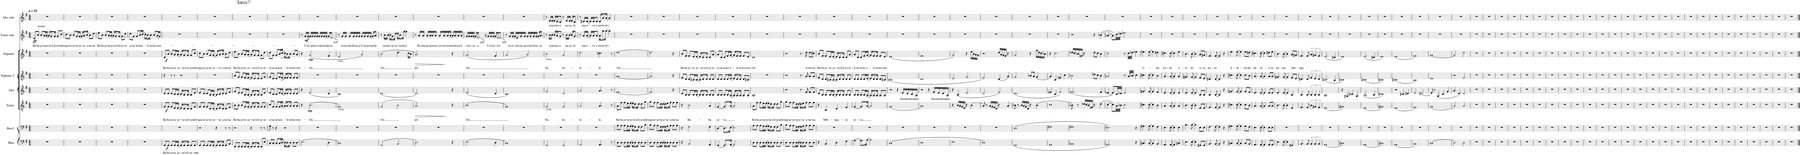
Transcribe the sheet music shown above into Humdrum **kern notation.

**kern	**text	**dynam	**kern	**kern	**text	**dynam	**kern	**text	**kern	**kern	**text	**dynam	**kern	**text	**dynam	**kern	**text
*part8	*part8	*part8	*part7	*part6	*part6	*part6	*part5	*part5	*part4	*part3	*part3	*part3	*part2	*part2	*part2	*part1	*part1
*staff8	*staff8	*staff8	*staff7	*staff6	*staff6	*staff6	*staff5	*staff5	*staff4	*staff3	*staff3	*staff3	*staff2	*staff2	*staff2	*staff1	*staff1
*I"Bass	*	*	*I"Bass1	*I"Tenor	*	*	*I"Alto	*	*I"Soprano 2	*I"Soprano	*	*	*I"Tenor solo	*	*	*I"Alto solo	*
*I'B.	*	*	*I'B1	*I'T.	*	*	*I'A.	*	*	*I'S.	*	*	*I'T.	*	*	*I'A. solo	*
*clefF4	*	*	*clefF4	*clefGv2	*	*	*clefG2	*	*clefG2	*clefG2	*	*	*clefGv2	*	*	*clefG2	*
*k[f#]	*	*	*k[f#]	*k[f#]	*	*	*k[f#]	*	*k[f#]	*k[f#]	*	*	*k[f#]	*	*	*k[f#]	*
*M4/4	*	*	*M4/4	*M4/4	*	*	*M4/4	*	*M4/4	*M4/4	*	*	*M4/4	*	*	*M4/4	*
*MM92	*	*	*MM92	*MM92	*	*	*MM92	*	*MM92	*MM92	*	*	*MM92	*	*	*MM92	*
=1	=1	=1	=1	=1	=1	=1	=1	=1	=1	=1	=1	=1	=1	=1	=1	=1	=1
!	!	!	!	!	!	!	!	!	!	!	!	!	!LO:TX:a:t=мощно	!	!	!	!
!	!	!	!	!	!	!	!	!	!	!	!	!	!	!LO:LY:b	!LO:DY:b	!	!
1r	.	.	1r	1r	.	.	1r	.	1r	1r	.	.	8D/L	Ba-	ff	1r	.
!	!	!	!	!	!	!	!	!	!	!	!	!	!	!LO:LY:b	!	!	!
.	.	.	.	.	.	.	.	.	.	.	.	.	8B/J	-ba	.	.	.
!	!	!	!	!	!	!	!	!	!	!	!	!	!	!LO:LY:b	!	!	!
.	.	.	.	.	.	.	.	.	.	.	.	.	8B/L	ye-	.	.	.
!	!	!	!	!	!	!	!	!	!	!	!	!	!	!LO:LY:b	!	!	!
.	.	.	.	.	.	.	.	.	.	.	.	.	16A/L	-tu	.	.	.
!	!	!	!	!	!	!	!	!	!	!	!	!	!	!LO:LY:b	!	!	!
.	.	.	.	.	.	.	.	.	.	.	.	.	[16A/JJ	ye-	.	.	.
.	.	.	.	.	.	.	.	.	.	.	.	.	16A/KL]	.	.	.	.
!	!	!	!	!	!	!	!	!	!	!	!	!	!	!LO:LY:b	!	!	!
.	.	.	.	.	.	.	.	.	.	.	.	.	8G/	-tu'u-	.	.	.
!	!	!	!	!	!	!	!	!	!	!	!	!	!	!LO:LY:b	!	!	!
.	.	.	.	.	.	.	.	.	.	.	.	.	16G/Jk	-li-	.	.	.
!	!	!	!	!	!	!	!	!	!	!	!	!	!	!LO:LY:b	!	!	!
.	.	.	.	.	.	.	.	.	.	.	.	.	8G/L	-ye	.	.	.
!	!	!	!	!	!	!	!	!	!	!	!	!	!	!LO:LY:b	!	!	!
.	.	.	.	.	.	.	.	.	.	.	.	.	8c/J	mbi-	.	.	.
=2	=2	=2	=2	=2	=2	=2	=2	=2	=2	=2	=2	=2	=2	=2	=2	=2	=2
!	!	!	!	!	!	!	!	!	!	!	!	!	!	!LO:LY:b	!	!	!
1r	.	.	1r	1r	.	.	1r	.	1r	1r	.	.	8c\L	-ngu-	.	1r	.
!	!	!	!	!	!	!	!	!	!	!	!	!	!	!LO:LY:b	!	!	!
.	.	.	.	.	.	.	.	.	.	.	.	.	8B\J	-ni	.	.	.
!	!	!	!	!	!	!	!	!	!	!	!	!	!	!LO:LY:b	!	!	!
.	.	.	.	.	.	.	.	.	.	.	.	.	8B/L	ye-	.	.	.
!	!	!	!	!	!	!	!	!	!	!	!	!	!	!LO:LY:b	!	!	!
.	.	.	.	.	.	.	.	.	.	.	.	.	16G/L	-tu-	.	.	.
!	!	!	!	!	!	!	!	!	!	!	!	!	!	!LO:LY:b	!	!	!
.	.	.	.	.	.	.	.	.	.	.	.	.	[16G/JJ	-ye-	.	.	.
.	.	.	.	.	.	.	.	.	.	.	.	.	16G/KL]	.	.	.	.
!	!	!	!	!	!	!	!	!	!	!	!	!	!	!LO:LY:b	!	!	!
.	.	.	.	.	.	.	.	.	.	.	.	.	8A/	-tu	.	.	.
!	!	!	!	!	!	!	!	!	!	!	!	!	!	!LO:LY:b	!	!	!
.	.	.	.	.	.	.	.	.	.	.	.	.	16B/Jk	a-	.	.	.
!	!	!	!	!	!	!	!	!	!	!	!	!	!	!LO:LY:b	!	!	!
.	.	.	.	.	.	.	.	.	.	.	.	.	8B\L	-mi-	.	.	.
!	!	!	!	!	!	!	!	!	!	!	!	!	!	!LO:LY:b	!	!	!
.	.	.	.	.	.	.	.	.	.	.	.	.	8d\J	-na	.	.	.
=3	=3	=3	=3	=3	=3	=3	=3	=3	=3	=3	=3	=3	=3	=3	=3	=3	=3
!	!	!	!	!	!	!	!	!	!	!	!	!	!	!LO:LY:b	!	!	!
1r	.	.	1r	1r	.	.	1r	.	1r	1r	.	.	8e\L	Ba-	.	1r	.
!	!	!	!	!	!	!	!	!	!	!	!	!	!	!LO:LY:b	!	!	!
.	.	.	.	.	.	.	.	.	.	.	.	.	8B\J	-ba	.	.	.
!	!	!	!	!	!	!	!	!	!	!	!	!	!	!LO:LY:b	!	!	!
.	.	.	.	.	.	.	.	.	.	.	.	.	8B/L	ye-	.	.	.
!	!	!	!	!	!	!	!	!	!	!	!	!	!	!LO:LY:b	!	!	!
.	.	.	.	.	.	.	.	.	.	.	.	.	16A/L	-tu	.	.	.
!	!	!	!	!	!	!	!	!	!	!	!	!	!	!LO:LY:b	!	!	!
.	.	.	.	.	.	.	.	.	.	.	.	.	[16A/JJ	ye-	.	.	.
.	.	.	.	.	.	.	.	.	.	.	.	.	16A/KL]	.	.	.	.
!	!	!	!	!	!	!	!	!	!	!	!	!	!	!LO:LY:b	!	!	!
.	.	.	.	.	.	.	.	.	.	.	.	.	8G/	-tu'u-	.	.	.
!	!	!	!	!	!	!	!	!	!	!	!	!	!	!LO:LY:b	!	!	!
.	.	.	.	.	.	.	.	.	.	.	.	.	16G/Jk	-li-	.	.	.
!	!	!	!	!	!	!	!	!	!	!	!	!	!	!LO:LY:b	!	!	!
.	.	.	.	.	.	.	.	.	.	.	.	.	8G\L	-ye	.	.	.
!	!	!	!	!	!	!	!	!	!	!	!	!	!	!LO:LY:b	!	!	!
.	.	.	.	.	.	.	.	.	.	.	.	.	8d\J	m-	.	.	.
=4	=4	=4	=4	=4	=4	=4	=4	=4	=4	=4	=4	=4	=4	=4	=4	=4	=4
!	!	!	!	!	!	!	!	!	!	!	!	!	!	!LO:LY:b	!	!	!
1r	.	.	1r	1r	.	.	1r	.	1r	1r	.	.	8d\L	-ji-	.	1r	.
!	!	!	!	!	!	!	!	!	!	!	!	!	!	!LO:LY:b	!	!	!
.	.	.	.	.	.	.	.	.	.	.	.	.	8G\J	-na	.	.	.
!	!	!	!	!	!	!	!	!	!	!	!	!	!	!LO:LY:b	!	!	!
.	.	.	.	.	.	.	.	.	.	.	.	.	8G/L	la-	.	.	.
!	!	!	!	!	!	!	!	!	!	!	!	!	!	!LO:LY:b	!	!	!
.	.	.	.	.	.	.	.	.	.	.	.	.	16B/L	-ko	.	.	.
!	!	!	!	!	!	!	!	!	!	!	!	!	!	!LO:LY:b	!	!	!
.	.	.	.	.	.	.	.	.	.	.	.	.	[16c/JJ	e-	.	.	.
.	.	.	.	.	.	.	.	.	.	.	.	.	16c\KL]	.	.	.	.
!	!	!	!	!	!	!	!	!	!	!	!	!	!	!LO:LY:b	!	!	!
.	.	.	.	.	.	.	.	.	.	.	.	.	8B\	-li-	.	.	.
!	!	!	!	!	!	!	!	!	!	!	!	!	!	!LO:LY:b	!	!	!
.	.	.	.	.	.	.	.	.	.	.	.	.	16B\Jk	-tu-	.	.	.
!	!	!	!	!	!	!	!	!	!	!	!	!	!	!LO:LY:b	!	!	!
.	.	.	.	.	.	.	.	.	.	.	.	.	8B/L	-ku-	.	.	.
!	!	!	!	!	!	!	!	!	!	!	!	!	!	!LO:LY:b	!	!	!
.	.	.	.	.	.	.	.	.	.	.	.	.	(16A/L	-zwe.-	.	.	.
.	.	.	.	.	.	.	.	.	.	.	.	.	16G/JJ)	.	.	.	.
=5	=5	=5	=5	=5	=5	=5	=5	=5	=5	=5	=5	=5	=5	=5	=5	=5	=5
!	!LO:LY:b	!LO:DY:b	!	!	!LO:LY:b	!LO:DY:b	!	!	!	!	!LO:LY:b	!LO:DY:b	!	!	!	!	!
8GG/L	Ba-	f	1r	8G/L	Ba-	f	8d/L	.	4r	8d/L	Ba-	f	1r	.	.	1r	.
!	!LO:LY:b	!	!	!	!LO:LY:b	!	!	!	!	!	!LO:LY:b	!	!	!	!	!	!
8GG/J	-ba	.	.	8G/J	-ba	.	8d/J	.	.	8b/J	-ba	.	.	.	.	.	.
!	!LO:LY:b	!	!	!	!LO:LY:b	!	!	!	!	!	!LO:LY:b	!	!	!	!	!	!
8GG/L	ye-	.	.	8G/L	ye-	.	8d/L	.	8r	8b/L	ye-	.	.	.	.	.	.
!	!LO:LY:b	!	!	!	!LO:LY:b	!	!	!	!	!	!LO:LY:b	!	!	!	!	!	!
16GG/L	-tu	.	.	16E/L	-tu	.	16c/L	.	8r	16a/L	-tu	.	.	.	.	.	.
!	!LO:LY:b	!	!	!	!LO:LY:b	!	!	!	!	!	!LO:LY:b	!	!	!	!	!	!
[16GG/JJ	ye-	.	.	[16E/JJ	ye-	.	[16c/JJ	.	.	[16a/JJ	ye-	.	.	.	.	.	.
16GG/KL]	.	.	.	16E/KL]	.	.	16c/KL]	.	2r	16a/KL]	.	.	.	.	.	.	.
!	!LO:LY:b	!	!	!	!LO:LY:b	!	!	!	!	!	!LO:LY:b	!	!	!	!	!	!
8GG/	-tu'u-	.	.	8D/	-tu'u-	.	8B/	.	.	8g/	-tu'u-	.	.	.	.	.	.
!	!LO:LY:b	!	!	!	!LO:LY:b	!	!	!	!	!	!LO:LY:b	!	!	!	!	!	!
16GG/Jk	-li-	.	.	16D/Jk	-li-	.	16B/Jk	.	.	16g/Jk	-li-	.	.	.	.	.	.
!	!LO:LY:b	!	!	!	!LO:LY:b	!	!	!	!	!	!LO:LY:b	!	!	!	!	!	!
8GG/L	-ye	.	.	8D/L	-ye	.	8B/L	.	.	8g/L	-ye	.	.	.	.	.	.
!	!LO:LY:b	!	!	!	!LO:LY:b	!	!	!	!	!	!LO:LY:b	!	!	!	!	!	!
8GG/J	mbi-	.	.	8G/J	mbi-	.	8e/J	.	.	8cc/J	mbi-	.	.	.	.	.	.
=6	=6	=6	=6	=6	=6	=6	=6	=6	=6	=6	=6	=6	=6	=6	=6	=6	=6
!	!	!	!	!	!LO:LY:b	!	!	!	!	!	!LO:LY:b	!	!	!	!	!	!
8GG/L	.	.	2r	8G/L	-ngu-	.	8e/L	.	1r	8cc\L	-ngu-	.	1r	.	.	1r	.
!	!	!	!	!	!LO:LY:b	!	!	!	!	!	!LO:LY:b	!	!	!	!	!	!
8GG/J	.	.	.	8G/J	-ni	.	8d/J	.	.	8b\J	-ni	.	.	.	.	.	.
!	!	!	!	!	!LO:LY:b	!	!	!	!	!	!LO:LY:b	!	!	!	!	!	!
8GG/L	.	.	.	8G/L	ye-	.	8d/L	.	.	8b/L	ye-	.	.	.	.	.	.
!	!	!	!	!	!LO:LY:b	!	!	!	!	!	!LO:LY:b	!	!	!	!	!	!
16GG/L	.	.	.	16D/L	-tu-	.	16B/L	.	.	16g/L	-tu-	.	.	.	.	.	.
!	!	!	!	!	!LO:LY:b	!	!	!	!	!	!LO:LY:b	!	!	!	!	!	!
[16GG/JJ	.	.	.	[16D/JJ	-ye-	.	[16B/JJ	.	.	[16g/JJ	-ye-	.	.	.	.	.	.
16GG/KL]	.	.	4r	16D/KL]	.	.	16B/KL]	.	.	16g/KL]	.	.	.	.	.	.	.
!	!	!	!	!	!LO:LY:b	!	!	!	!	!	!LO:LY:b	!	!	!	!	!	!
8GG/	.	.	.	8E/	-tu	.	8c/	.	.	8a/	-tu	.	.	.	.	.	.
!	!	!	!	!	!LO:LY:b	!	!	!	!	!	!LO:LY:b	!	!	!	!	!	!
16GG/Jk	.	.	.	16D/Jk	a-	.	16d/Jk	.	.	16b/Jk	a-	.	.	.	.	.	.
!	!	!	!	!	!LO:LY:b	!	!	!	!	!	!LO:LY:b	!	!	!	!	!	!
8GG/L	.	.	8r	8D/L	-mi-	.	8d/L	.	.	8b\L	-mi-	.	.	.	.	.	.
!	!	!	!	!	!LO:LY:b	!	!	!	!	!	!LO:LY:b	!	!	!	!	!	!
8BB/J	.	.	8r	8F#/J	-na	.	8f#/J	.	.	8dd\J	-na	.	.	.	.	.	.
=7	=7	=7	=7	=7	=7	=7	=7	=7	=7	=7	=7	=7	=7	=7	=7	=7	=7
!	!	!	!	!	!	!	!	!	!	!	!	!	!	!	!	!LO:TX:a:t=Здесь!!	!
!	!	!	!	!	!LO:LY:b	!	!	!	!	!	!LO:LY:b	!	!	!	!	!	!
8EE/L	.	.	2r	8B\L	Ba-	.	8g/L	.	8b/L	8ee\L	Ba-	.	1r	.	.	1r	.
!	!	!	!	!	!LO:LY:b	!	!	!	!	!	!LO:LY:b	!	!	!	!	!	!
8EE/J	.	.	.	8B\J	-ba	.	8e/J	.	8g/J	8b\J	-ba	.	.	.	.	.	.
!	!	!	!	!	!LO:LY:b	!	!	!	!	!	!LO:LY:b	!	!	!	!	!	!
8EE/L	.	.	.	8B/L	ye-	.	8e/L	.	8g/L	8b/L	ye-	.	.	.	.	.	.
!	!	!	!	!	!LO:LY:b	!	!	!	!	!	!LO:LY:b	!	!	!	!	!	!
16EE/L	.	.	.	16G/L	-tu	.	16B/L	.	16f#/L	16a/L	-tu	.	.	.	.	.	.
!	!	!	!	!	!LO:LY:b	!	!	!	!	!	!LO:LY:b	!	!	!	!	!	!
[16EE/JJ	.	.	.	[16G/JJ	ye-	.	[16B/JJ	.	[16f#/JJ	[16a/JJ	ye-	.	.	.	.	.	.
16EE/KL]	.	.	4r	16G/KL]	.	.	16B/KL]	.	16f#/KL]	16a/KL]	.	.	.	.	.	.	.
!	!	!	!	!	!LO:LY:b	!	!	!	!	!	!LO:LY:b	!	!	!	!	!	!
8EE/	.	.	.	8G/	-tu'u-	.	8B/	.	8e/	8g/	-tu'u-	.	.	.	.	.	.
!	!	!	!	!	!LO:LY:b	!	!	!	!	!	!LO:LY:b	!	!	!	!	!	!
16EE/Jk	.	.	.	16G/Jk	-li-	.	16B/Jk	.	16e/Jk	16g/Jk	-li-	.	.	.	.	.	.
!	!	!	!	!	!LO:LY:b	!	!	!	!	!	!LO:LY:b	!	!	!	!	!	!
8EE/L	.	.	8r	8G/L	-ye	.	8B/L	.	8e/L	8g\L	-ye	.	.	.	.	.	.
!	!	!	!	!	!LO:LY:b	!	!	!	!	!	!LO:LY:b	!	!	!	!	!	!
8E/J	.	.	8r	8G/J	m-	.	8e/J	.	8g/J	8dd\J	m-	.	.	.	.	.	.
=8	=8	=8	=8	=8	=8	=8	=8	=8	=8	=8	=8	=8	=8	=8	=8	=8	=8
!	!	!	!	!	!LO:LY:b	!	!	!	!	!	!LO:LY:b	!	!	!	!	!	!
8C/L	.	.	8G\	8c/L	-ji-	.	8e/L	.	8g/L	8dd\L	-ji-	.	1r	.	.	1r	.
!	!	!	!	!	!LO:LY:b	!	!	!	!	!	!LO:LY:b	!	!	!	!	!	!
8C/J	.	.	8r	8G/J	-na	.	8c/J	.	8e/J	8g\J	-na	.	.	.	.	.	.
!	!	!	!	!	!LO:LY:b	!	!	!	!	!	!LO:LY:b	!	!	!	!	!	!
8C/L	.	.	4r	8G/L	la-	.	8c/L	.	8e/L	8g/L	la-	.	.	.	.	.	.
!	!	!	!	!	!LO:LY:b	!	!	!	!	!	!LO:LY:b	!	!	!	!	!	!
16C/L	.	.	.	16G/L	-ko	.	16e/L	.	16g/L	16b/L	-ko	.	.	.	.	.	.
!	!	!	!	!	!LO:LY:b	!	!	!	!	!	!LO:LY:b	!	!	!	!	!	!
[16D/JJ	.	.	.	[16A/JJ	e-	.	[16d/JJ	.	[16f#^/JJ	[16cc^/JJ	e-	.	.	.	.	.	.
16D\KL]	.	.	2r	16A/KL]	.	.	16d/KL]	.	16f#/KL]	16cc\KL]	.	.	.	.	.	.	.
!	!	!	!	!	!LO:LY:b	!	!	!	!	!	!LO:LY:b	!	!	!	!	!	!
8D\	.	.	.	8A/	-li-	.	8d/	.	8f#/	8b\	-li-	.	.	.	.	.	.
!	!	!	!	!	!LO:LY:b	!	!	!	!	!	!LO:LY:b	!	!	!	!	!	!
16D\Jk	.	.	.	16A/Jk	-tu-	.	16d/Jk	.	16f#/Jk	16b\Jk	-tu-	.	.	.	.	.	.
!	!	!	!	!	!LO:LY:b	!	!	!	!	!	!LO:LY:b	!	!	!	!	!	!
8D\L	.	.	.	8A/L	-ku-	.	8d/L	.	8f#/L	8b/L	-ku-	.	.	.	.	.	.
!	!	!	!	!	!LO:LY:b	!	!	!	!	!	!LO:LY:b	!	!	!	!	!	!
8D\J	.	.	.	8A/J	-zwe-	.	8d/J	.	8f#/J	8a/J	-zwe-	.	.	.	.	.	.
=9	=9	=9	=9	=9	=9	=9	=9	=9	=9	=9	=9	=9	=9	=9	=9	=9	=9
(2.E\	.	.	1r	4r	.	.	4r	.	1r	4r	.	.	8r	.	.	1r	.
!	!	!	!	!	!	!	!	!	!	!	!	!	!	!LO:LY:b	!LO:DY:b	!	!
.	.	.	.	.	.	.	.	.	.	.	.	.	16G/LL	U-	mf	.	.
!	!	!	!	!	!	!	!	!	!	!	!	!	!	!LO:LY:b	!	!	!
.	.	.	.	.	.	.	.	.	.	.	.	.	[16G/JJ	-tu-	.	.	.
!	!	!	!	!	!LO:LY:b	!LO:DY:b	!	!	!	!	!LO:LY:b	!LO:DY:b	!	!	!	!	!
.	.	.	.	(2.B\	Oo	mp	(2e/	.	.	(2g/	-Oo	mp	16G/LL]	.	.	.	.
!	!	!	!	!	!	!	!	!	!	!	!	!	!	!LO:LY:b	!	!	!
.	.	.	.	.	.	.	.	.	.	.	.	.	16G/	-pe	.	.	.
!	!	!	!	!	!	!	!	!	!	!	!	!	!	!LO:LY:b	!	!	!
.	.	.	.	.	.	.	.	.	.	.	.	.	16G/	le-	.	.	.
!	!	!	!	!	!	!	!	!	!	!	!	!	!	!LO:LY:b	!	!	!
.	.	.	.	.	.	.	.	.	.	.	.	.	16G/JJ	-o	.	.	.
!	!	!	!	!	!	!	!	!	!	!	!	!	!	!LO:LY:b	!	!	!
.	.	.	.	.	.	.	.	.	.	.	.	.	16G/LL	cha-	.	.	.
.	.	.	.	.	.	.	.	.	.	.	.	.	16G/	.	.	.	.
!	!	!	!	!	!	!	!	!	!	!	!	!	!	!LO:LY:b	!	!	!
.	.	.	.	.	.	.	.	.	.	.	.	.	16G/	-la	.	.	.
!	!	!	!	!	!	!	!	!	!	!	!	!	!	!LO:LY:b	!	!	!
.	.	.	.	.	.	.	.	.	.	.	.	.	[16G/JJ	che-	.	.	.
4D\	.	.	.	.	.	.	4d/	.	.	4f#/	.	.	16G/KL]	.	.	.	.
!	!	!	!	!	!	!	!	!	!	!	!	!	!LO:TX:b:i:t=fall	!	!	!	!
!	!	!	!	!	!	!	!	!	!	!	!	!	!	!LO:LY:b	!	!	!
.	.	.	.	.	.	.	.	.	.	.	.	.	8.E/J	-tu	.	.	.
=10	=10	=10	=10	=10	=10	=10	=10	=10	=10	=10	=10	=10	=10	=10	=10	=10	=10
!	!	!	!	!	!	!	!	!	!	!LO:TX:b:i:t=cresc.	!	!	!	!	!	!	!
!	!	!	!	!LO:TX:b:i:t=cresc.	!	!	!	!	!	!	!	!	!	!	!	!	!
1C)	.	.	1r	1G)	.	.	1c)	.	1r	2e/	.	.	8r	.	.	1r	.
!	!	!	!	!	!	!	!	!	!	!	!	!	!	!LO:LY:b	!	!	!
.	.	.	.	.	.	.	.	.	.	.	.	.	16G/LL	tu-	.	.	.
!	!	!	!	!	!	!	!	!	!	!	!	!	!	!LO:LY:b	!	!	!
.	.	.	.	.	.	.	.	.	.	.	.	.	16G/JJ	-na-	.	.	.
!	!	!	!	!	!	!	!	!	!	!	!	!	!	!LO:LY:b	!	!	!
.	.	.	.	.	.	.	.	.	.	.	.	.	16G/LL	-cho-	.	.	.
!	!	!	!	!	!	!	!	!	!	!	!	!	!	!LO:LY:b	!	!	!
.	.	.	.	.	.	.	.	.	.	.	.	.	16G/	-hi-	.	.	.
!	!	!	!	!	!	!	!	!	!	!	!	!	!	!LO:LY:b	!	!	!
.	.	.	.	.	.	.	.	.	.	.	.	.	16G/	-ta-	.	.	.
!	!	!	!	!	!	!	!	!	!	!	!	!	!	!LO:LY:b	!	!	!
.	.	.	.	.	.	.	.	.	.	.	.	.	16G/JJ	-ji.	.	.	.
!	!	!	!	!	!	!	!	!	!	!	!	!	!	!LO:LY:b	!	!	!
.	.	.	.	.	.	.	.	.	.	2a/)	.	.	16G/LL	U-	.	.	.
!	!	!	!	!	!	!	!	!	!	!	!	!	!	!LO:LY:b	!	!	!
.	.	.	.	.	.	.	.	.	.	.	.	.	16G/	-tu-	.	.	.
!	!	!	!	!	!	!	!	!	!	!	!	!	!	!LO:LY:b	!	!	!
.	.	.	.	.	.	.	.	.	.	.	.	.	16G/	-sa-	.	.	.
!	!	!	!	!	!	!	!	!	!	!	!	!	!	!LO:LY:b	!	!	!
.	.	.	.	.	.	.	.	.	.	.	.	.	[16G/JJ	-me-	.	.	.
.	.	.	.	.	.	.	.	.	.	.	.	.	16G/KL]	.	.	.	.
!	!	!	!	!	!	!	!	!	!	!	!	!	!	!LO:LY:b	!	!	!
.	.	.	.	.	.	.	.	.	.	.	.	.	8.A/J	-he	.	.	.
=11	=11	=11	=11	=11	=11	=11	=11	=11	=11	=11	=11	=11	=11	=11	=11	=11	=11
!	!	!	!	!	!LO:LY:b	!	!	!	!	!	!LO:LY:b	!	!	!	!	!	!
(2GG/	.	.	1r	(2G/	Oo	.	(1d	.	1r	(2b\	Oo	.	8r	.	.	1r	.
!	!	!	!	!	!	!	!	!	!	!	!	!	!	!LO:LY:b	!	!	!
.	.	.	.	.	.	.	.	.	.	.	.	.	16B\LL	ma-	.	.	.
!	!	!	!	!	!	!	!	!	!	!	!	!	!	!LO:LY:b	!	!	!
.	.	.	.	.	.	.	.	.	.	.	.	.	[16B\JJ	-ko-	.	.	.
.	.	.	.	.	.	.	.	.	.	.	.	.	16B\KL]	.	.	.	.
!	!	!	!	!	!	!	!	!	!	!	!	!	!	!LO:LY:b	!	!	!
.	.	.	.	.	.	.	.	.	.	.	.	.	8G\	-sa-	.	.	.
!	!	!	!	!	!	!	!	!	!	!	!	!	!	!LO:LY:b	!	!	!
.	.	.	.	.	.	.	.	.	.	.	.	.	[16d\Jk	-ye-	.	.	.
2BB/	.	.	.	2B\	.	.	.	.	.	4.dd\	.	.	16d\KL]	.	.	.	.
!	!	!	!	!	!	!	!	!	!	!	!	!	!	!LO:LY:b	!	!	!
.	.	.	.	.	.	.	.	.	.	.	.	.	8B\	-tu,	.	.	.
!	!	!	!	!	!	!	!	!	!	!	!	!	!	!LO:LY:b	!	!	!
.	.	.	.	.	.	.	.	.	.	.	.	.	[16g\Jk	hey!	.	.	.
.	.	.	.	.	.	.	.	.	.	.	.	.	4g\]	.	.	.	.
.	.	.	.	.	.	.	.	.	.	16cc\LL	.	.	.	.	.	.	.
.	.	.	.	.	.	.	.	.	.	16b\JJ	.	.	.	.	.	.	.
=12	=12	=12	=12	=12	=12	=12	=12	=12	=12	=12	=12	=12	=12	=12	=12	=12	=12
!	!	!	!	!	!LO:LY:b	!LO:HP:b	!	!	!	!	!LO:LY:b	!LO:HP:b	!	!	!	!	!
2.D\)	.	.	1r	2.A/)	ah!	>	2.d/)	.	1r	2.a/)	ah!	>	8r	.	.	1r	.
!	!	!	!	!	!	!	!	!	!	!	!	!	!	!LO:LY:b	!	!	!
.	.	.	.	.	.	.	.	.	.	.	.	.	16A/LL	Ka-	.	.	.
!	!	!	!	!	!	!	!	!	!	!	!	!	!	!LO:LY:b	!	!	!
.	.	.	.	.	.	.	.	.	.	.	.	.	16A/JJ	-ma-	.	.	.
!	!	!	!	!	!	!	!	!	!	!	!	!	!	!LO:LY:b	!	!	!
.	.	.	.	.	.	.	.	.	.	.	.	.	16A/LL	-na-	.	.	.
!	!	!	!	!	!	!	!	!	!	!	!	!	!	!LO:LY:b	!	!	!
.	.	.	.	.	.	.	.	.	.	.	.	.	16A/	-si	.	.	.
!	!	!	!	!	!	!	!	!	!	!	!	!	!	!LO:LY:b	!	!	!
.	.	.	.	.	.	.	.	.	.	.	.	.	16A/	tu-	.	.	.
!	!	!	!	!	!	!	!	!	!	!	!	!	!	!LO:LY:b	!	!	!
.	.	.	.	.	.	.	.	.	.	.	.	.	16A/JJ	-na-	.	.	.
!	!	!	!	!	!	!	!	!	!	!	!	!	!	!LO:LY:b	!	!	!
.	.	.	.	.	.	.	.	.	.	.	.	.	16A/LL	-vyo-	.	.	.
!	!	!	!	!	!	!	!	!	!	!	!	!	!	!LO:LY:b	!	!	!
.	.	.	.	.	.	.	.	.	.	.	.	.	16A/	-wa-	.	.	.
!	!	!	!	!	!	!	!	!	!	!	!	!	!	!LO:LY:b	!	!	!
.	.	.	.	.	.	.	.	.	.	.	.	.	16A/	-sa-	.	.	.
!	!	!	!	!	!	!	!	!	!	!	!	!	!	!LO:LY:b	!	!	!
.	.	.	.	.	.	.	.	.	.	.	.	.	[16A/JJ	-me-	.	.	.
4r	.	.	.	4r	.	.	4r	.	.	4r	.	.	16A/LL]	.	.	.	.
!	!	!	!	!	!	!	!	!	!	!	!	!	!	!LO:LY:b	!	!	!
.	.	.	.	.	.	.	.	.	.	.	.	.	16A/	-he	.	.	.
!	!	!	!	!	!	!	!	!	!	!	!	!	!	!LO:LY:b	!	!	!
.	.	.	.	.	.	.	.	.	.	.	.	.	16A/	wa-	.	.	.
!	!	!	!	!	!	!	!	!	!	!	!	!	!	!LO:LY:b	!	!	!
.	.	.	.	.	.	.	.	.	.	.	.	.	16A/JJ	-li-	.	.	.
.	.	.	.	.	.	]	.	.	.	.	.	]	.	.	.	.	.
=13	=13	=13	=13	=13	=13	=13	=13	=13	=13	=13	=13	=13	=13	=13	=13	=13	=13
!	!	!	!	!	!LO:LY:b	!	!	!	!	!	!LO:LY:b	!	!	!LO:LY:b	!	!	!
(2.E\	.	.	1r	(1B	Oo	.	(2.e/	.	1r	(2.g/	Oo	.	16G/LL	-o-	.	1r	.
!	!	!	!	!	!	!	!	!	!	!	!	!	!	!LO:LY:b	!	!	!
.	.	.	.	.	.	.	.	.	.	.	.	.	16G/	-tu-	.	.	.
.	.	.	.	.	.	.	.	.	.	.	.	.	16G/	.	.	.	.
!	!	!	!	!	!	!	!	!	!	!	!	!	!	!LO:LY:b	!	!	!
.	.	.	.	.	.	.	.	.	.	.	.	.	[16G/JJ	-se-	.	.	.
.	.	.	.	.	.	.	.	.	.	.	.	.	16G/KL]	.	.	.	.
!	!	!	!	!	!	!	!	!	!	!	!	!	!LO:TX:b:i:t=fall	!	!	!	!
!	!	!	!	!	!	!	!	!	!	!	!	!	!	!LO:LY:b	!	!	!
.	.	.	.	.	.	.	.	.	.	.	.	.	8.E/J	-a.	.	.	.
.	.	.	.	.	.	.	.	.	.	.	.	.	16r	.	.	.	.
!	!	!	!	!	!	!	!	!	!	!	!	!	!	!LO:LY:b	!	!	!
.	.	.	.	.	.	.	.	.	.	.	.	.	16G/LL	U-	.	.	.
!	!	!	!	!	!	!	!	!	!	!	!	!	!	!LO:LY:b	!	!	!
.	.	.	.	.	.	.	.	.	.	.	.	.	16G/	-si-	.	.	.
!	!	!	!	!	!	!	!	!	!	!	!	!	!	!LO:LY:b	!	!	!
.	.	.	.	.	.	.	.	.	.	.	.	.	[16G/JJ	-tu-	.	.	.
4D\	.	.	.	.	.	.	4d/	.	.	4f#/	.	.	16G/LL]	.	.	.	.
!	!	!	!	!	!	!	!	!	!	!	!	!	!	!LO:LY:b	!	!	!
.	.	.	.	.	.	.	.	.	.	.	.	.	16E/J	-ti-	.	.	.
!	!	!	!	!	!	!	!	!	!	!	!	!	!LO:TX:b:i:t=fall	!	!	!	!
!	!	!	!	!	!	!	!	!	!	!	!	!	!	!LO:LY:b	!	!	!
.	.	.	.	.	.	.	.	.	.	.	.	.	8E/J	-e	.	.	.
=14	=14	=14	=14	=14	=14	=14	=14	=14	=14	=14	=14	=14	=14	=14	=14	=14	=14
1C)	.	.	1r	1G)	.	.	1c)	.	1r	2g/	.	.	8r	.	.	1r	.
!	!	!	!	!	!	!	!	!	!	!	!	!	!	!LO:LY:b	!	!	!
.	.	.	.	.	.	.	.	.	.	.	.	.	16G/LL	ka-	.	.	.
!	!	!	!	!	!	!	!	!	!	!	!	!	!	!LO:LY:b	!	!	!
.	.	.	.	.	.	.	.	.	.	.	.	.	[16G/JJ	-ti-	.	.	.
.	.	.	.	.	.	.	.	.	.	.	.	.	16G/LL]	.	.	.	.
!	!	!	!	!	!	!	!	!	!	!	!	!	!	!LO:LY:b	!	!	!
.	.	.	.	.	.	.	.	.	.	.	.	.	16E/	-ka-	.	.	.
!	!	!	!	!	!	!	!	!	!	!	!	!	!	!LO:LY:b	!	!	!
.	.	.	.	.	.	.	.	.	.	.	.	.	16G/	-ma-	.	.	.
!	!	!	!	!	!	!	!	!	!	!	!	!	!	!LO:LY:b	!	!	!
.	.	.	.	.	.	.	.	.	.	.	.	.	16G/JJ	-ja-	.	.	.
!	!	!	!	!	!	!	!	!	!	!	!	!	!	!LO:LY:b	!	!	!
.	.	.	.	.	.	.	.	.	.	2a/)	.	.	16G/LL	-ri-	.	.	.
!	!	!	!	!	!	!	!	!	!	!	!	!	!	!LO:LY:b	!	!	!
.	.	.	.	.	.	.	.	.	.	.	.	.	16G/	-bu,	.	.	.
!	!	!	!	!	!	!	!	!	!	!	!	!	!	!LO:LY:b	!	!	!
.	.	.	.	.	.	.	.	.	.	.	.	.	16G/	la-	.	.	.
!	!	!	!	!	!	!	!	!	!	!	!	!	!	!LO:LY:b	!	!	!
.	.	.	.	.	.	.	.	.	.	.	.	.	[16G/JJ	-ki-	.	.	.
.	.	.	.	.	.	.	.	.	.	.	.	.	16G/KL]	.	.	.	.
!	!	!	!	!	!	!	!	!	!	!	!	!	!	!LO:LY:b	!	!	!
.	.	.	.	.	.	.	.	.	.	.	.	.	8.A/J	-ni	.	.	.
=15	=15	=15	=15	=15	=15	=15	=15	=15	=15	=15	=15	=15	=15	=15	=15	=15	=15
!	!	!	!	!	!	!	!	!	!	!LO:TX:b:i:t=cresc.	!	!	!	!	!	!	!
!	!	!	!	!LO:TX:b:i:t=cresc.	!	!	!	!	!	!	!	!	!	!	!	!	!
!	!	!	!	!	!LO:LY:b	!	!	!	!	!	!LO:LY:b	!	!	!	!	!	!
2GG/	.	.	1r	2G/	Na	.	2g/	.	1r	2b\	Na	.	8r	.	.	8r	.
!	!	!	!	!	!	!	!	!	!	!	!	!	!	!LO:LY:b	!	!	!LO:LY:b
.	.	.	.	.	.	.	.	.	.	.	.	.	16B\LL	u-	.	16d/LL	u-
!	!	!	!	!	!	!	!	!	!	!	!	!	!	!LO:LY:b	!	!	!LO:LY:b
.	.	.	.	.	.	.	.	.	.	.	.	.	[16B\JJ	-tuo-	.	[16d/JJ	-tuo-
.	.	.	.	.	.	.	.	.	.	.	.	.	16B/LL]	.	.	16d/LL]	.
!	!	!	!	!	!	!	!	!	!	!	!	!	!	!LO:LY:b	!	!	!LO:LY:b
.	.	.	.	.	.	.	.	.	.	.	.	.	16A/J	-ko-	.	16c/J	-ko-
!	!	!	!	!	!	!	!	!	!	!	!	!	!	!LO:LY:b	!	!	!LO:LY:b
.	.	.	.	.	.	.	.	.	.	.	.	.	8G/J	-e	.	8B/J	-e
!	!	!	!	!	!LO:LY:b	!	!	!	!	!	!LO:LY:b	!	!	!	!	!	!
2GG/	.	.	.	2G/	mi-	.	2d/	.	.	2g/	mi-	.	8r	.	.	8r	.
!	!	!	!	!	!	!	!	!	!	!	!	!	!	!LO:LY:b	!	!	!LO:LY:b
.	.	.	.	.	.	.	.	.	.	.	.	.	16B\LL	na-	.	16d/LL	na-
!	!	!	!	!	!	!	!	!	!	!	!	!	!	!LO:LY:b	!	!	!LO:LY:b
.	.	.	.	.	.	.	.	.	.	.	.	.	[16B\JJ	-yu-	.	[16d/JJ	-yu-
.	.	.	.	.	.	.	.	.	.	.	.	.	16B/KL]	.	.	16d/KL]	.
!	!	!	!	!	!	!	!	!	!	!	!	!	!	!LO:LY:b	!	!	!LO:LY:b
.	.	.	.	.	.	.	.	.	.	.	.	.	8.G/J	-le	.	8.B/J	-le
=16	=16	=16	=16	=16	=16	=16	=16	=16	=16	=16	=16	=16	=16	=16	=16	=16	=16
!	!	!	!	!	!LO:LY:b	!	!	!	!	!	!LO:LY:b	!	!	!	!	!	!
2AA/	.	.	1r	2A/	-le-	.	2a/	.	1r	2dd\	-le-	.	8r	.	.	8r	.
!	!	!	!	!	!	!	!	!	!	!	!	!	!	!LO:LY:b	!	!	!LO:LY:b
.	.	.	.	.	.	.	.	.	.	.	.	.	16A/LL	mu-	.	16c#X/LL	mu-
!	!	!	!	!	!	!	!	!	!	!	!	!	!	!LO:LY:b	!	!	!LO:LY:b
.	.	.	.	.	.	.	.	.	.	.	.	.	[16A/JJ	-o-	.	[16c#/JJ	-o-
.	.	.	.	.	.	.	.	.	.	.	.	.	16A/LL]	.	.	16c#/LL]	.
!	!	!	!	!	!	!	!	!	!	!	!	!	!	!LO:LY:b	!	!	!LO:LY:b
.	.	.	.	.	.	.	.	.	.	.	.	.	16A/J	-vu	.	16c#/J	-vu
!	!	!	!	!	!	!	!	!	!	!	!	!	!	!LO:LY:b	!	!	!LO:LY:b
.	.	.	.	.	.	.	.	.	.	.	.	.	8A/J	e-	.	8c#/J	e-
!	!	!	!	!	!LO:LY:b	!	!	!	!	!	!LO:LY:b	!	!	!LO:LY:b	!	!	!LO:LY:b
4.AA/	.	.	.	4.A/	-le.	.	4.a/	.	.	4.cc#X\	-le.	.	16A\KL	-mi-	.	16c#/KL	-mi-
!	!	!	!	!	!	!	!	!	!	!	!	!	!	!LO:LY:b	!	!	!LO:LY:b
.	.	.	.	.	.	.	.	.	.	.	.	.	8a\	-le-	.	8a/	-le-
!	!	!	!	!	!	!	!	!	!	!	!	!	!	!LO:LY:b	!	!	!LO:LY:b
.	.	.	.	.	.	.	.	.	.	.	.	.	[16a\Jk	-le!	.	[16a/Jk	-le!
.	.	.	.	.	.	.	.	.	.	.	.	.	4a\]	.	.	4a/]	.
8r	.	.	.	8r	.	.	8r	.	.	8r	.	.	.	.	.	.	.
=17	=17	=17	=17	=17	=17	=17	=17	=17	=17	=17	=17	=17	=17	=17	=17	=17	=17
!	!	!	!	!	!LO:LY:b	!	!	!	!	!	!LO:LY:b	!	!	!	!	!	!
8D\L	.	.	8A\L	8A\L	Ba-	.	[1f#	.	[1a	[1dd	Oo	.	1r	.	.	1r	.
!	!	!	!	!	!LO:LY:b	!	!	!	!	!	!	!	!	!	!	!	!
8D\J	.	.	8A\J	8f#\J	-ba	.	.	.	.	.	.	.	.	.	.	.	.
!	!	!	!	!	!LO:LY:b	!	!	!	!	!	!	!	!	!	!	!	!
8D\L	.	.	8A\L	8f#\L	ye-	.	.	.	.	.	.	.	.	.	.	.	.
!	!	!	!	!	!LO:LY:b	!	!	!	!	!	!	!	!	!	!	!	!
16D\L	.	.	16G\L	16e\L	-tu-	.	.	.	.	.	.	.	.	.	.	.	.
!	!	!	!	!	!LO:LY:b	!	!	!	!	!	!	!	!	!	!	!	!
[16D\JJ	.	.	[16G\JJ	[16e\JJ	-ye-	.	.	.	.	.	.	.	.	.	.	.	.
16D\KL]	.	.	16G\KL]	16e\KL]	.	.	.	.	.	.	.	.	.	.	.	.	.
!	!	!	!	!	!LO:LY:b	!	!	!	!	!	!	!	!	!	!	!	!
8D\	.	.	8F#\	8d\	-tu'u-	.	.	.	.	.	.	.	.	.	.	.	.
!	!	!	!	!	!LO:LY:b	!	!	!	!	!	!	!	!	!	!	!	!
16D\Jk	.	.	16F#\Jk	16d\Jk	-li-	.	.	.	.	.	.	.	.	.	.	.	.
!	!	!	!	!	!LO:LY:b	!	!	!	!	!	!	!	!	!	!	!	!
8D\L	.	.	8F#\L	8d\L	-ye	.	.	.	.	.	.	.	.	.	.	.	.
!	!	!	!	!	!LO:LY:b	!	!	!	!	!	!	!	!	!	!	!	!
8D\J	.	.	8B\J	8g\J	mbi-	.	.	.	.	.	.	.	.	.	.	.	.
=18	=18	=18	=18	=18	=18	=18	=18	=18	=18	=18	=18	=18	=18	=18	=18	=18	=18
!	!	!	!	!	!LO:LY:b	!	!	!	!	!	!	!	!	!	!	!	!
8D\L	.	.	8B\L	8g\L	-ngu-	.	2.f#/]	.	2.a/]	2.dd\]	.	.	1r	.	.	1r	.
!	!	!	!	!	!LO:LY:b	!	!	!	!	!	!	!	!	!	!	!	!
8D\J	.	.	8A\J	8f#\J	-ni	.	.	.	.	.	.	.	.	.	.	.	.
!	!	!	!	!	!LO:LY:b	!	!	!	!	!	!	!	!	!	!	!	!
8D\L	.	.	8A\L	8f#\L	ye-	.	.	.	.	.	.	.	.	.	.	.	.
!	!	!	!	!	!LO:LY:b	!	!	!	!	!	!	!	!	!	!	!	!
16D\L	.	.	16F#\L	16d\L	-tu	.	.	.	.	.	.	.	.	.	.	.	.
!	!	!	!	!	!LO:LY:b	!	!	!	!	!	!	!	!	!	!	!	!
[16D\JJ	.	.	[16F#\JJ	[16d\JJ	ye-	.	.	.	.	.	.	.	.	.	.	.	.
16D\KL]	.	.	16F#\KL]	16d\KL]	.	.	.	.	.	.	.	.	.	.	.	.	.
!	!	!	!	!	!LO:LY:b	!	!	!	!	!	!	!	!	!	!	!	!
8D\	.	.	8G\	8e\	-tu	.	.	.	.	.	.	.	.	.	.	.	.
!	!	!	!	!	!LO:LY:b	!	!	!	!	!	!	!	!	!	!	!	!
16D\Jk	.	.	16A\Jk	16f#\Jk	a-	.	.	.	.	.	.	.	.	.	.	.	.
!	!	!	!	!	!LO:LY:b	!	!	!	!	!	!	!	!	!	!	!	!
8D\L	.	.	8A\L	8f#\L	-mi-	.	4r	.	4r	4r	.	.	.	.	.	.	.
!	!	!	!	!	!LO:LY:b	!	!	!	!	!	!	!	!	!	!	!	!
8D\J	.	.	8A\J	8f#\J	-na.	.	.	.	.	.	.	.	.	.	.	.	.
=19	=19	=19	=19	=19	=19	=19	=19	=19	=19	=19	=19	=19	=19	=19	=19	=19	=19
!	!	!	!	!	!	!	!	!	!	!	!LO:LY:b	!	!	!	!	!	!
4r	.	.	4r	4r	.	.	8d/L	.	8f#/L	8b/L	Ba-	.	1r	.	.	1r	.
!	!	!	!	!	!	!	!	!	!	!	!LO:LY:b	!	!	!	!	!	!
.	.	.	.	.	.	.	8B/J	.	8d/J	8f#/J	-ba	.	.	.	.	.	.
!	!	!	!	!	!LO:LY:b	!	!	!	!	!	!LO:LY:b	!	!	!	!	!	!
2BB/	.	.	2F#\	2B\	Ba-	.	8B/L	.	8d/L	8f#/L	ye-	.	.	.	.	.	.
!	!	!	!	!	!	!	!	!	!	!	!LO:LY:b	!	!	!	!	!	!
.	.	.	.	.	.	.	16B/L	.	16c#X/L	16e/L	-tu	.	.	.	.	.	.
!	!	!	!	!	!	!	!	!	!	!	!LO:LY:b	!	!	!	!	!	!
.	.	.	.	.	.	.	[16B/JJ	.	[16c#/JJ	[16e/JJ	ye-	.	.	.	.	.	.
.	.	.	.	.	.	.	16B/KL]	.	16c#/KL]	16e/KL]	.	.	.	.	.	.	.
!	!	!	!	!	!	!	!	!	!	!	!LO:LY:b	!	!	!	!	!	!
.	.	.	.	.	.	.	8B/	.	8d/	8d/	-tu'u-	.	.	.	.	.	.
!	!	!	!	!	!	!	!	!	!	!	!LO:LY:b	!	!	!	!	!	!
.	.	.	.	.	.	.	16B/Jk	.	16d/Jk	16d/Jk	-li-	.	.	.	.	.	.
!	!	!	!	!	!LO:LY:b	!	!	!	!	!	!LO:LY:b	!	!	!	!	!	!
4AA/	.	.	4F#\	4A/	-ba	.	8B/L	.	8d/L	8d/L	-ye	.	.	.	.	.	.
!	!	!	!	!	!	!	!	!	!	!	!LO:LY:b	!	!	!	!	!	!
.	.	.	.	.	.	.	8B/J	.	8d/J	8a/J	m-	.	.	.	.	.	.
=20	=20	=20	=20	=20	=20	=20	=20	=20	=20	=20	=20	=20	=20	=20	=20	=20	=20
!	!	!	!	!	!LO:LY:b	!	!	!	!	!	!LO:LY:b	!	!	!	!	!	!
[4GG/	.	.	[4D\	[4G/	ye-	.	8B/L	.	8d/L	8a/L	-ji-	.	1r	.	.	1r	.
!	!	!	!	!	!	!	!	!	!	!	!LO:LY:b	!	!	!	!	!	!
.	.	.	.	.	.	.	8B/J	.	8d/J	8d/J	-na	.	.	.	.	.	.
!	!	!	!	!	!LO:LY:b	!	!	!	!	!	!LO:LY:b	!	!	!	!	!	!
8.GG/L]	.	.	8.D\L]	8.G/L]	-tu	.	8B/L	.	8d/L	8d/L	la-	.	.	.	.	.	.
!	!	!	!	!	!	!	!	!	!	!	!LO:LY:b	!	!	!	!	!	!
.	.	.	.	.	.	.	16B/L	.	16d/L	16f#/L	-ko	.	.	.	.	.	.
!	!	!	!	!	!	!	!	!	!	!	!LO:LY:b	!	!	!	!	!	!
[16AA/Jk	.	.	[16E\Jk	[16A/Jk	.	.	[16A/JJ	.	[16e/JJ	[16g/JJ	e-	.	.	.	.	.	.
2AA/]	.	.	2E\]	2A/]	.	.	16A/KL]	.	16e/KL]	16g/KL]	.	.	.	.	.	.	.
!	!	!	!	!	!	!	!	!	!	!	!LO:LY:b	!	!	!	!	!	!
.	.	.	.	.	.	.	8A/	.	8d/	8f#/	-li-	.	.	.	.	.	.
!	!	!	!	!	!	!	!	!	!	!	!LO:LY:b	!	!	!	!	!	!
.	.	.	.	.	.	.	16A/Jk	.	16d/Jk	16f#/Jk	-tu-	.	.	.	.	.	.
!	!	!	!	!	!	!	!	!	!	!	!LO:LY:b	!	!	!	!	!	!
.	.	.	.	.	.	.	8A/L	.	8d/L	8f#/L	-ku-	.	.	.	.	.	.
!	!	!	!	!	!	!	!	!	!	!	!LO:LY:b	!	!	!	!	!	!
.	.	.	.	.	.	.	8A/J	.	8c#X/J	8e/J	-zwe.	.	.	.	.	.	.
=21	=21	=21	=21	=21	=21	=21	=21	=21	=21	=21	=21	=21	=21	=21	=21	=21	=21
!	!	!	!	!	!LO:LY:b	!	!	!	!	!	!LO:LY:b	!	!	!	!	!	!
8D\L	.	.	8A\L	8A\L	Ba-	.	1A	.	1r	1d	Oo	.	1r	.	.	1r	.
!	!	!	!	!	!LO:LY:b	!	!	!	!	!	!	!	!	!	!	!	!
8D\J	.	.	8A\J	8f#\J	-ba	.	.	.	.	.	.	.	.	.	.	.	.
!	!	!	!	!	!LO:LY:b	!	!	!	!	!	!	!	!	!	!	!	!
8D\L	.	.	8A\L	8f#\L	ye-	.	.	.	.	.	.	.	.	.	.	.	.
!	!	!	!	!	!LO:LY:b	!	!	!	!	!	!	!	!	!	!	!	!
16D\L	.	.	16G\L	16e\L	-tu-	.	.	.	.	.	.	.	.	.	.	.	.
!	!	!	!	!	!LO:LY:b	!	!	!	!	!	!	!	!	!	!	!	!
[16D\JJ	.	.	[16G\JJ	[16e\JJ	-ye-	.	.	.	.	.	.	.	.	.	.	.	.
16D\KL]	.	.	16G\KL]	16e\KL]	.	.	.	.	.	.	.	.	.	.	.	.	.
!	!	!	!	!	!LO:LY:b	!	!	!	!	!	!	!	!	!	!	!	!
8D\	.	.	8F#\	8d\	-tu'u-	.	.	.	.	.	.	.	.	.	.	.	.
!	!	!	!	!	!LO:LY:b	!	!	!	!	!	!	!	!	!	!	!	!
16D\Jk	.	.	16F#\Jk	16d\Jk	-li-	.	.	.	.	.	.	.	.	.	.	.	.
!	!	!	!	!	!LO:LY:b	!	!	!	!	!	!	!	!	!	!	!	!
8D\L	.	.	8F#\L	8d\L	-ye	.	.	.	.	.	.	.	.	.	.	.	.
!	!	!	!	!	!LO:LY:b	!	!	!	!	!	!	!	!	!	!	!	!
8D\J	.	.	8B\J	8g\J	mbi-	.	.	.	.	.	.	.	.	.	.	.	.
=22	=22	=22	=22	=22	=22	=22	=22	=22	=22	=22	=22	=22	=22	=22	=22	=22	=22
!	!	!	!	!	!LO:LY:b	!	!	!	!	!	!	!	!	!	!	!	!
8D\L	.	.	8B\L	8g\L	-ngu-	.	2r	.	2r	2r	.	.	1r	.	.	1r	.
!	!	!	!	!	!LO:LY:b	!	!	!	!	!	!	!	!	!	!	!	!
8D\J	.	.	8A\J	8f#\J	-ni	.	.	.	.	.	.	.	.	.	.	.	.
!	!	!	!	!	!LO:LY:b	!	!	!	!	!	!	!	!	!	!	!	!
8D\L	.	.	8A\L	8f#\L	ye-	.	.	.	.	.	.	.	.	.	.	.	.
!	!	!	!	!	!LO:LY:b	!	!	!	!	!	!	!	!	!	!	!	!
16D\L	.	.	16F#\L	16d\L	-tu	.	.	.	.	.	.	.	.	.	.	.	.
!	!	!	!	!	!LO:LY:b	!	!	!	!	!	!	!	!	!	!	!	!
[16D\JJ	.	.	[16F#\JJ	[16d\JJ	ye-	.	.	.	.	.	.	.	.	.	.	.	.
16D\KL]	.	.	16F#\KL]	16d\KL]	.	.	8.r	.	8.r	8.r	.	.	.	.	.	.	.
!	!	!	!	!	!LO:LY:b	!	!	!	!	!	!	!	!	!	!	!	!
8D\	.	.	8G\	8e\	-tu	.	.	.	.	.	.	.	.	.	.	.	.
!	!	!	!	!	!LO:LY:b	!	!	!	!	!	!LO:LY:b	!	!	!	!	!	!
16D\Jk	.	.	16A\Jk	16f#\Jk	a-	.	16f#/	.	16a/	16dd\	A-	.	.	.	.	.	.
!	!	!	!	!	!LO:LY:b	!	!	!	!	!	!LO:LY:b	!	!	!	!	!	!
8D\L	.	.	8A\L	8f#\L	-mi-	.	8f#/L	.	8a/L	8dd\L	-mi-	.	.	.	.	.	.
!	!	!	!	!	!LO:LY:b	!	!	!	!	!	!LO:LY:b	!	!	!	!	!	!
8D\J	.	.	8A\J	8f#\J	-na.	.	8f#/J	.	8a/J	8cc#X\J	-na.	.	.	.	.	.	.
=23	=23	=23	=23	=23	=23	=23	=23	=23	=23	=23	=23	=23	=23	=23	=23	=23	=23
!	!	!	!	!	!	!	!	!	!	!	!LO:LY:b	!	!	!	!	!	!
4r	.	.	1r	4r	.	.	8d/L	.	8f#/L	8b/L	Ba-	.	1r	.	.	1r	.
!	!	!	!	!	!	!	!	!	!	!	!LO:LY:b	!	!	!	!	!	!
.	.	.	.	.	.	.	8B/J	.	8d/J	8f#/J	-ba	.	.	.	.	.	.
!	!	!	!	!	!LO:LY:b	!	!	!	!	!	!LO:LY:b	!	!	!	!	!	!
4BB/	.	.	.	4BB/	Mbi-	.	8B/L	.	8d/L	8f#/L	ye-	.	.	.	.	.	.
!	!	!	!	!	!	!	!	!	!	!	!LO:LY:b	!	!	!	!	!	!
.	.	.	.	.	.	.	16B/L	.	16c#X/L	16e/L	-tu	.	.	.	.	.	.
!	!	!	!	!	!	!	!	!	!	!	!LO:LY:b	!	!	!	!	!	!
.	.	.	.	.	.	.	[16B/JJ	.	[16c#/JJ	[16e/JJ	ye-	.	.	.	.	.	.
!	!	!	!	!	!LO:LY:b	!	!	!	!	!	!	!	!	!	!	!	!
4D\	.	.	.	4D/	-ngu-	.	16B/KL]	.	16c#/KL]	16e/KL]	.	.	.	.	.	.	.
!	!	!	!	!	!	!	!	!	!	!	!LO:LY:b	!	!	!	!	!	!
.	.	.	.	.	.	.	8B/	.	8d/	8d/	-tu'u-	.	.	.	.	.	.
!	!	!	!	!	!	!	!	!	!	!	!LO:LY:b	!	!	!	!	!	!
.	.	.	.	.	.	.	16B/Jk	.	16d/Jk	16d/Jk	-li-	.	.	.	.	.	.
!	!	!	!	!	!LO:LY:b	!	!	!	!	!	!LO:LY:b	!	!	!	!	!	!
4F#\	.	.	.	4F#/	-ni	.	8B/L	.	8d/L	8d/L	-ye	.	.	.	.	.	.
!	!	!	!	!	!	!	!	!	!	!	!LO:LY:b	!	!	!	!	!	!
.	.	.	.	.	.	.	8B/J	.	8d/J	8a/J	m-	.	.	.	.	.	.
=24	=24	=24	=24	=24	=24	=24	=24	=24	=24	=24	=24	=24	=24	=24	=24	=24	=24
!	!	!	!	!	!LO:LY:b	!	!	!	!	!	!LO:LY:b	!	!	!	!	!	!
[4G\	.	.	1r	[4G/	ye-	.	8B/L	.	8d/L	8a/L	-ji-	.	1r	.	.	1r	.
!	!	!	!	!	!	!	!	!	!	!	!LO:LY:b	!	!	!	!	!	!
.	.	.	.	.	.	.	8B/J	.	8d/J	8d/J	-na	.	.	.	.	.	.
!	!	!	!	!	!LO:LY:b	!	!	!	!	!	!LO:LY:b	!	!	!	!	!	!
8.G\L]	.	.	.	8.G/L]	-tu	.	8B/L	.	8d/L	8d/L	la-	.	.	.	.	.	.
!	!	!	!	!	!	!	!	!	!	!	!LO:LY:b	!	!	!	!	!	!
.	.	.	.	.	.	.	16B/L	.	16d/L	16f#/L	-ko	.	.	.	.	.	.
!	!	!	!	!	!	!	!	!	!	!	!LO:LY:b	!	!	!	!	!	!
[16A\Jk	.	.	.	[16A/Jk	.	.	[16A/JJ	.	[16e/JJ	[16g/JJ	e-	.	.	.	.	.	.
2A\]	.	.	.	2A/]	.	.	16A/KL]	.	16e/KL]	16g/KL]	.	.	.	.	.	.	.
!	!	!	!	!	!	!	!	!	!	!	!LO:LY:b	!	!	!	!	!	!
.	.	.	.	.	.	.	8A/	.	8d/	8f#/	-li-	.	.	.	.	.	.
!	!	!	!	!	!	!	!	!	!	!	!LO:LY:b	!	!	!	!	!	!
.	.	.	.	.	.	.	16A/Jk	.	16d/Jk	16f#/Jk	-tu-	.	.	.	.	.	.
!	!	!	!	!	!	!	!	!	!	!	!LO:LY:b	!	!	!	!	!	!
.	.	.	.	.	.	.	8A/L	.	8d/L	8f#/L	-ku-	.	.	.	.	.	.
!	!	!	!	!	!	!	!	!	!	!	!LO:LY:b	!	!	!	!	!	!
.	.	.	.	.	.	.	8A/J	.	8c#X/J	8e/J	-zwe.	.	.	.	.	.	.
=25	=25	=25	=25	=25	=25	=25	=25	=25	=25	=25	=25	=25	=25	=25	=25	=25	=25
(1C	.	.	1r	(1G	.	.	2r	.	(1cn	(1e	.	.	1r	.	.	1r	.
.	.	.	.	.	.	.	4r	.	.	.	.	.	.	.	.	.	.
!	!	!	!	!	!	!	!	!LO:LY:b	!	!	!	!	!	!	!	!	!
.	.	.	.	.	.	.	16e/LL	Doo	.	.	.	.	.	.	.	.	.
!	!	!	!	!	!	!	!	!LO:LY:b	!	!	!	!	!	!	!	!	!
.	.	.	.	.	.	.	16d/	doo	.	.	.	.	.	.	.	.	.
!	!	!	!	!	!	!	!	!LO:LY:b	!	!	!	!	!	!	!	!	!
.	.	.	.	.	.	.	16c/	doo	.	.	.	.	.	.	.	.	.
!	!	!	!	!	!	!	!	!LO:LY:b	!	!	!	!	!	!	!	!	!
.	.	.	.	.	.	.	16A/JJ	doo.	.	.	.	.	.	.	.	.	.
=26	=26	=26	=26	=26	=26	=26	=26	=26	=26	=26	=26	=26	=26	=26	=26	=26	=26
1D	.	.	1r	1A)	.	.	2r	.	1d	1f#	.	.	1r	.	.	1r	.
.	.	.	.	.	.	.	4r	.	.	.	.	.	.	.	.	.	.
!	!	!	!	!	!	!	!	!LO:LY:b	!	!	!	!	!	!	!	!	!
.	.	.	.	.	.	.	16f#/LL	Doo	.	.	.	.	.	.	.	.	.
!	!	!	!	!	!	!	!	!LO:LY:b	!	!	!	!	!	!	!	!	!
.	.	.	.	.	.	.	16e/	doo	.	.	.	.	.	.	.	.	.
!	!	!	!	!	!	!	!	!LO:LY:b	!	!	!	!	!	!	!	!	!
.	.	.	.	.	.	.	16d/	doo	.	.	.	.	.	.	.	.	.
!	!	!	!	!	!	!	!	!LO:LY:b	!	!	!	!	!	!	!	!	!
.	.	.	.	.	.	.	16A/JJ	doo.	.	.	.	.	.	.	.	.	.
=27	=27	=27	=27	=27	=27	=27	=27	=27	=27	=27	=27	=27	=27	=27	=27	=27	=27
1E	.	.	1r	4r	.	.	4r	.	2e/	2g/)	.	.	1r	.	.	1r	.
.	.	.	.	16B/LL	.	.	(4B/	.	.	.	.	.	.	.	.	.	.
.	.	.	.	16A/	.	.	.	.	.	.	.	.	.	.	.	.	.
.	.	.	.	16G/	.	.	.	.	.	.	.	.	.	.	.	.	.
.	.	.	.	16E/JJ	.	.	.	.	.	.	.	.	.	.	.	.	.
.	.	.	.	4r	.	.	2e/	.	2g/	4r	.	.	.	.	.	.	.
.	.	.	.	(4B\	.	.	.	.	.	16ee\LL	.	.	.	.	.	.	.
.	.	.	.	.	.	.	.	.	.	16b\	.	.	.	.	.	.	.
.	.	.	.	.	.	.	.	.	.	16a\	.	.	.	.	.	.	.
.	.	.	.	.	.	.	.	.	.	16g\JJ	.	.	.	.	.	.	.
=28	=28	=28	=28	=28	=28	=28	=28	=28	=28	=28	=28	=28	=28	=28	=28	=28	=28
1D)	.	.	1r	8A/)	.	.	2d/	.	2f#/)	2r	.	.	1r	.	.	1r	.
.	.	.	.	8r	.	.	.	.	.	.	.	.	.	.	.	.	.
.	.	.	.	16A/LL	.	.	.	.	.	.	.	.	.	.	.	.	.
.	.	.	.	16G/	.	.	.	.	.	.	.	.	.	.	.	.	.
.	.	.	.	16F#/	.	.	.	.	.	.	.	.	.	.	.	.	.
.	.	.	.	16D/JJ	.	.	.	.	.	.	.	.	.	.	.	.	.
.	.	.	.	4r	.	.	2f#/)	.	(4d/	16dd/LL	.	.	.	.	.	.	.
.	.	.	.	.	.	.	.	.	.	16a/	.	.	.	.	.	.	.
.	.	.	.	.	.	.	.	.	.	16g/	.	.	.	.	.	.	.
.	.	.	.	.	.	.	.	.	.	16f#/JJ	.	.	.	.	.	.	.
.	.	.	.	4A/	.	.	.	.	4a/)	4r	.	.	.	.	.	.	.
=29	=29	=29	=29	=29	=29	=29	=29	=29	=29	=29	=29	=29	=29	=29	=29	=29	=29
(1GG	.	.	(1D	8B-X\	.	.	(1d	.	2g/	2g/	.	.	1r	.	.	1r	.
.	.	.	.	8r	.	.	.	.	.	.	.	.	.	.	.	.	.
.	.	.	.	16B-/LL	.	.	.	.	.	.	.	.	.	.	.	.	.
.	.	.	.	16A/	.	.	.	.	.	.	.	.	.	.	.	.	.
.	.	.	.	16G/	.	.	.	.	.	.	.	.	.	.	.	.	.
.	.	.	.	16D/JJ	.	.	.	.	.	.	.	.	.	.	.	.	.
.	.	.	.	4r	.	.	.	.	8b-X/L	4r	.	.	.	.	.	.	.
.	.	.	.	.	.	.	.	.	8a/J	.	.	.	.	.	.	.	.
.	.	.	.	(4B-\	.	.	.	.	(4g/	16gg\LL	.	.	.	.	.	.	.
.	.	.	.	.	.	.	.	.	.	16dd\	.	.	.	.	.	.	.
.	.	.	.	.	.	.	.	.	.	16cc\	.	.	.	.	.	.	.
.	.	.	.	.	.	.	.	.	.	16b-X\JJ	.	.	.	.	.	.	.
=30	=30	=30	=30	=30	=30	=30	=30	=30	=30	=30	=30	=30	=30	=30	=30	=30	=30
1AA	.	.	1Fn	1c	.	.	4fn/	.	4a/)	4r	.	.	1r	.	.	1r	.
.	.	.	.	.	.	.	4c/	.	4c/	2.cc\	.	.	.	.	.	.	.
.	.	.	.	.	.	.	2f/)	.	4fn/	.	.	.	.	.	.	.	.
.	.	.	.	.	.	.	.	.	4cc\	.	.	.	.	.	.	.	.
=31	=31	=31	=31	=31	=31	=31	=31	=31	=31	=31	=31	=31	=31	=31	=31	=31	=31
1BB-X	.	.	1Fn	8B-X\)	.	.	(2.fn/	.	2b-X\	16dd-X/LL	.	.	2r	.	.	1r	.
.	.	.	.	.	.	.	.	.	.	16cc/	.	.	.	.	.	.	.
.	.	.	.	8r	.	.	.	.	.	16b-X/	.	.	.	.	.	.	.
.	.	.	.	.	.	.	.	.	.	16fn/JJ	.	.	.	.	.	.	.
.	.	.	.	16d-X/LL	.	.	.	.	.	4r	.	.	.	.	.	.	.
.	.	.	.	16c/	.	.	.	.	.	.	.	.	.	.	.	.	.
.	.	.	.	16B-/	.	.	.	.	.	.	.	.	.	.	.	.	.
.	.	.	.	16Fn/JJ	.	.	.	.	.	.	.	.	.	.	.	.	.
.	.	.	.	4r	.	.	.	.	8dd-X\L	8dd-\L	.	.	4r	.	.	.	.
.	.	.	.	.	.	.	.	.	8cc\J	8cc\J	.	.	.	.	.	.	.
.	.	.	.	(4d-\	.	.	4f/	.	4b-\	4b-\	.	.	(4B-X\	.	.	.	.
=32	=32	=32	=32	=32	=32	=32	=32	=32	=32	=32	=32	=32	=32	=32	=32	=32	=32
2.AA-X/)	.	.	2.E-X\)	[4c\	.	.	[4e-X/	.	2a-X/	2cc\	.	.	[4A-X/	.	.	1r	.
.	.	.	.	8.c\L])	.	.	8.e-/L])	.	.	.	.	.	8.A-\L])	.	.	.	.
.	.	.	.	32A\LL	.	.	32c/LL	.	.	.	.	.	32c\LL	.	.	.	.
.	.	.	.	32B-X\JJJ	.	.	32d-X/JJJ	.	.	.	.	.	32d-X\JJJ	.	.	.	.
.	.	.	.	2c\	.	.	2e-/	.	8.r	8.r	.	.	2e-X\	.	.	.	.
.	.	.	.	.	.	.	.	.	32a-/LLL	32cc\LLL	.	.	.	.	.	.	.
.	.	.	.	.	.	.	.	.	32b-X/JJJ	32dd-X\JJJ	.	.	.	.	.	.	.
4r	.	.	4r	.	.	.	.	.	4cc\	4ee-X\	.	.	.	.	.	.	.
=33	=33	=33	=33	=33	=33	=33	=33	=33	=33	=33	=33	=33	=33	=33	=33	=33	=33
!	!	!	!	!	!	!	!	!	!	!	!LO:LY:b	!	!	!	!	!	!
4.C#X/	.	.	4.G#X\	4.c#X\	.	.	4.g#X/	.	4.cc#X\	4.een\	U-	.	1r	.	.	1r	.
[8C#/	.	.	[8G#\	[8c#\	.	.	[8g#/	.	[8cc#\	[8ee\	.	.	.	.	.	.	.
4C#/]	.	.	4G#\]	4c#\]	.	.	4g#/]	.	4cc#\]	4ee\]	.	.	.	.	.	.	.
!	!	!	!	!	!	!	!	!	!	!	!LO:LY:b	!	!	!	!	!	!
4BB/	.	.	4F#\	4B\	.	.	4f#/	.	4b\	4dd#X\	-me	.	.	.	.	.	.
=34	=34	=34	=34	=34	=34	=34	=34	=34	=34	=34	=34	=34	=34	=34	=34	=34	=34
!	!	!	!	!	!	!	!	!	!	!	!LO:LY:b	!	!	!	!	!	!
4.AA/	.	.	4.E\	4.A/	.	.	4.e/	.	4.a/	4.cc#X\	wa-	.	1r	.	.	1r	.
!	!	!	!	!	!	!	!	!	!	!	!LO:LY:b	!	!	!	!	!	!
[8AA/	.	.	[8E\	[8A/	.	.	[8e/	.	[8a/	[8cc#\	-ko	.	.	.	.	.	.
4AA/]	.	.	4E\]	4A/]	.	.	4e/]	.	4a/]	4cc#\]	.	.	.	.	.	.	.
!	!	!	!	!	!	!	!	!	!	!	!LO:LY:b	!	!	!	!	!	!
4C#X/	.	.	4E\	4A/	.	.	4e/	.	4a/	4ee\	u-	.	.	.	.	.	.
=35	=35	=35	=35	=35	=35	=35	=35	=35	=35	=35	=35	=35	=35	=35	=35	=35	=35
!	!	!	!	!	!	!	!	!	!	!	!LO:LY:b	!	!	!	!	!	!
4.E\	.	.	4.B\	4.B\	.	.	4.e/	.	4.g#X/	4.b\	-fi-	.	1r	.	.	1r	.
!	!	!	!	!	!	!	!	!	!	!	!LO:LY:b	!	!	!	!	!	!
[8E\	.	.	[8B\	[8B\	.	.	[8e/	.	[8g#/	[8b\	-ke	.	.	.	.	.	.
4E\]	.	.	4B\]	4B\]	.	.	4e/]	.	4g#/]	4b\]	.	.	.	.	.	.	.
!	!	!	!	!	!	!	!	!	!	!	!LO:LY:b	!	!	!	!	!	!
8GG#X/L	.	.	8E\L	8E/L	.	.	8B/L	.	8f#/L	8a/L	u-	.	.	.	.	.	.
!	!	!	!	!	!	!	!	!	!	!	!LO:LY:b	!	!	!	!	!	!
8GG#/J	.	.	8E\J	8E/J	.	.	8B/J	.	8e/J	8g#X/J	-ta-	.	.	.	.	.	.
=36	=36	=36	=36	=36	=36	=36	=36	=36	=36	=36	=36	=36	=36	=36	=36	=36	=36
!	!	!	!	!	!	!	!	!	!	!	!LO:LY:b	!	!	!	!	!	!
4.BB/	.	.	4.F#\	4.F#/	.	.	4.B/	.	4.d#X/	4.f#/	-ka-	.	1r	.	.	1r	.
!	!	!	!	!	!	!	!	!	!	!	!LO:LY:b	!	!	!	!	!	!
[8BB/	.	.	[8F#\	[8F#/	.	.	[8B/	.	[8d#/	[8f#/	-lo	.	.	.	.	.	.
4BB/]	.	.	4F#\]	4F#/]	.	.	4B/]	.	4d#/]	4f#/]	.	.	.	.	.	.	.
4r	.	.	4r	4r	.	.	4r	.	4r	4r	.	.	.	.	.	.	.
=37	=37	=37	=37	=37	=37	=37	=37	=37	=37	=37	=37	=37	=37	=37	=37	=37	=37
!	!	!	!	!	!	!	!	!	!	!	!LO:LY:b	!	!	!	!	!	!
4.C#X/	.	.	4.G#X\	4.c#X\	.	.	4.g#X/	.	4.cc#X\	4.ee\	li-	.	1r	.	.	1r	.
!	!	!	!	!	!	!	!	!	!	!	!LO:LY:b	!	!	!	!	!	!
[8C#/	.	.	[8G#\	[8c#\	.	.	[8g#/	.	[8cc#\	[8ee\	-fa-	.	.	.	.	.	.
4C#/]	.	.	4G#\]	4c#\]	.	.	4g#/]	.	4cc#\]	4ee\]	.	.	.	.	.	.	.
!	!	!	!	!	!	!	!	!	!	!	!LO:LY:b	!	!	!	!	!	!
8C#/L	.	.	8G#\L	8c#\L	.	.	8g#/L	.	8cc#\L	8ee\L	-nyi-	.	.	.	.	.	.
!	!	!	!	!	!	!	!	!	!	!	!LO:LY:b	!	!	!	!	!	!
8BB/J	.	.	8F#\J	8B\J	.	.	8f#/J	.	8b\J	8dd#X\J	-ke	.	.	.	.	.	.
=38	=38	=38	=38	=38	=38	=38	=38	=38	=38	=38	=38	=38	=38	=38	=38	=38	=38
!	!	!	!	!	!	!	!	!	!	!	!LO:LY:b	!	!	!	!	!	!
4.AA/	.	.	4.E\	4.A/	.	.	4.e/	.	4.a/	4.cc#X\	du-	.	1r	.	.	1r	.
!	!	!	!	!	!	!	!	!	!	!	!LO:LY:b	!	!	!	!	!	!
[8AA/	.	.	[8E\	[8A/	.	.	[8e/	.	[8a/	[8cc#\	-ni-	.	.	.	.	.	.
4AA/]	.	.	4E\]	4A/]	.	.	4e/]	.	4a/]	4cc#\]	.	.	.	.	.	.	.
!	!	!	!	!	!	!	!	!	!	!	!LO:LY:b	!	!	!	!	!	!
8AA/L	.	.	8E\L	8A/L	.	.	8e/L	.	8a/L	8dd#X\L	-a-	.	.	.	.	.	.
!	!	!	!	!	!	!	!	!	!	!	!LO:LY:b	!	!	!	!	!	!
8AA/J	.	.	8E\J	8A/J	.	.	8e/J	.	8a/J	8ee\J	-ni	.	.	.	.	.	.
=39	=39	=39	=39	=39	=39	=39	=39	=39	=39	=39	=39	=39	=39	=39	=39	=39	=39
!	!	!	!	!	!	!	!	!	!	!	!LO:LY:b	!	!	!	!	!	!
4.E\	.	.	1r	4.B\	.	.	4.e/	.	4.g#X/	4.b\	ka-	.	1r	.	.	1r	.
!	!	!	!	!	!	!	!	!	!	!	!LO:LY:b	!	!	!	!	!	!
[8E\	.	.	.	[8B\	.	.	[8e/	.	[8g#/	[8b\	-ma	.	.	.	.	.	.
4E\]	.	.	.	4B\]	.	.	4e/]	.	4g#/]	4b\]	.	.	.	.	.	.	.
!	!	!	!	!	!	!	!	!	!	!	!LO:LY:b	!	!	!	!	!	!
4GG#X/	.	.	.	4E/	.	.	4B/	.	8f#/L	8a/L	mbi-	.	.	.	.	.	.
.	.	.	.	.	.	.	.	.	8e/J	8g#X/J	.	.	.	.	.	.	.
=40	=40	=40	=40	=40	=40	=40	=40	=40	=40	=40	=40	=40	=40	=40	=40	=40	=40
!	!	!	!	!	!	!	!	!	!	!	!LO:LY:b	!	!	!	!	!	!
4.BB/	.	.	1r	4.F#/	.	.	4.B/	.	4.d#X/	4.f#/	-ngu	.	1r	.	.	1r	.
8BB/	.	.	.	8F#/	.	.	8B/	.	8d#/	8f#/	.	.	.	.	.	.	.
6BB/	.	.	.	6B\	.	.	6B/	.	6f#/	6a/	.	.	.	.	.	.	.
6BB/	.	.	.	6G#X/	.	.	6B/	.	6e/	6g#X/	.	.	.	.	.	.	.
6BB/	.	.	.	6F#/	.	.	6B/	.	6d#/	6f#/	.	.	.	.	.	.	.
=41	=41	=41	=41	=41	=41	=41	=41	=41	=41	=41	=41	=41	=41	=41	=41	=41	=41
(1AA	.	.	1r	(1E	.	.	1A	.	(2.c#X/	(2.e/	.	.	1r	.	.	1r	.
.	.	.	.	.	.	.	.	.	4B/	4d#X/	.	.	.	.	.	.	.
=42	=42	=42	=42	=42	=42	=42	=42	=42	=42	=42	=42	=42	=42	=42	=42	=42	=42
1C#X)	.	.	1r	1G#X)	.	.	4r	.	1c#X)	1e)	.	.	1r	.	.	1r	.
.	.	.	.	.	.	.	4G#X/	.	.	.	.	.	.	.	.	.	.
.	.	.	.	.	.	.	4c#X/	.	.	.	.	.	.	.	.	.	.
.	.	.	.	.	.	.	4G#/	.	.	.	.	.	.	.	.	.	.
=43	=43	=43	=43	=43	=43	=43	=43	=43	=43	=43	=43	=43	=43	=43	=43	=43	=43
(1AA	.	.	1r	(1E	.	.	(2.A/	.	(1c#X	(2.e/	.	.	1r	.	.	1r	.
.	.	.	.	.	.	.	4B/	.	.	4d#X/	.	.	.	.	.	.	.
=44	=44	=44	=44	=44	=44	=44	=44	=44	=44	=44	=44	=44	=44	=44	=44	=44	=44
1C#X)	.	.	1r	1G#X)	.	.	1c#X)	.	1c#X)	1e)	.	.	1r	.	.	1r	.
=45	=45	=45	=45	=45	=45	=45	=45	=45	=45	=45	=45	=45	=45	=45	=45	=45	=45
(1AA	.	.	1r	(1E	.	.	2r	.	(1c#X	(1e	.	.	1r	.	.	1r	.
.	.	.	.	.	.	.	4c#X/	.	.	.	.	.	.	.	.	.	.
.	.	.	.	.	.	.	4d#X/	.	.	.	.	.	.	.	.	.	.
=46	=46	=46	=46	=46	=46	=46	=46	=46	=46	=46	=46	=46	=46	=46	=46	=46	=46
1BB)	.	.	1r	1F#)	.	.	2e/	.	1B)	1f#)	.	.	1r	.	.	1r	.
.	.	.	.	.	.	.	(2d#X/	.	.	.	.	.	.	.	.	.	.
=47	=47	=47	=47	=47	=47	=47	=47	=47	=47	=47	=47	=47	=47	=47	=47	=47	=47
(1C	.	.	1r	(1G	.	.	8e/)	.	1e	[1g	.	.	1r	.	.	1r	.
.	.	.	.	.	.	.	8r	.	.	.	.	.	.	.	.	.	.
.	.	.	.	.	.	.	(4G/	.	.	.	.	.	.	.	.	.	.
.	.	.	.	.	.	.	4c/	.	.	.	.	.	.	.	.	.	.
.	.	.	.	.	.	.	4g/	.	.	.	.	.	.	.	.	.	.
=48	=48	=48	=48	=48	=48	=48	=48	=48	=48	=48	=48	=48	=48	=48	=48	=48	=48
2D\)	.	.	1r	2A/)	.	.	4a/	.	2r	2g/]	.	.	1r	.	.	1r	.
.	.	.	.	.	.	.	4d/)	.	.	.	.	.	.	.	.	.	.
2D\	.	.	.	2A/	.	.	2d/	.	2f#/	2dd\	.	.	.	.	.	.	.
=49	=49	=49	=49	=49	=49	=49	=49	=49	=49	=49	=49	=49	=49	=49	=49	=49	=49
1r	.	.	1r	1r	.	.	1r	.	1r	1r	.	.	1r	.	.	1r	.
=50	=50	=50	=50	=50	=50	=50	=50	=50	=50	=50	=50	=50	=50	=50	=50	=50	=50
1r	.	.	1r	1r	.	.	1r	.	1r	1r	.	.	1r	.	.	1r	.
=51	=51	=51	=51	=51	=51	=51	=51	=51	=51	=51	=51	=51	=51	=51	=51	=51	=51
1r	.	.	1r	1r	.	.	1r	.	1r	1r	.	.	1r	.	.	1r	.
=52	=52	=52	=52	=52	=52	=52	=52	=52	=52	=52	=52	=52	=52	=52	=52	=52	=52
1r	.	.	1r	1r	.	.	1r	.	1r	1r	.	.	1r	.	.	1r	.
=53	=53	=53	=53	=53	=53	=53	=53	=53	=53	=53	=53	=53	=53	=53	=53	=53	=53
1r	.	.	1r	1r	.	.	1r	.	1r	1r	.	.	1r	.	.	1r	.
=54	=54	=54	=54	=54	=54	=54	=54	=54	=54	=54	=54	=54	=54	=54	=54	=54	=54
1r	.	.	1r	1r	.	.	1r	.	1r	1r	.	.	1r	.	.	1r	.
=55	=55	=55	=55	=55	=55	=55	=55	=55	=55	=55	=55	=55	=55	=55	=55	=55	=55
1r	.	.	1r	1r	.	.	1r	.	1r	1r	.	.	1r	.	.	1r	.
=56	=56	=56	=56	=56	=56	=56	=56	=56	=56	=56	=56	=56	=56	=56	=56	=56	=56
1r	.	.	1r	1r	.	.	1r	.	1r	1r	.	.	1r	.	.	1r	.
=57	=57	=57	=57	=57	=57	=57	=57	=57	=57	=57	=57	=57	=57	=57	=57	=57	=57
1r	.	.	1r	1r	.	.	1r	.	1r	1r	.	.	1r	.	.	1r	.
=58	=58	=58	=58	=58	=58	=58	=58	=58	=58	=58	=58	=58	=58	=58	=58	=58	=58
1r	.	.	1r	1r	.	.	1r	.	1r	1r	.	.	1r	.	.	1r	.
=59	=59	=59	=59	=59	=59	=59	=59	=59	=59	=59	=59	=59	=59	=59	=59	=59	=59
1r	.	.	1r	1r	.	.	1r	.	1r	1r	.	.	1r	.	.	1r	.
=60	=60	=60	=60	=60	=60	=60	=60	=60	=60	=60	=60	=60	=60	=60	=60	=60	=60
1r	.	.	1r	1r	.	.	1r	.	1r	1r	.	.	1r	.	.	1r	.
=61	=61	=61	=61	=61	=61	=61	=61	=61	=61	=61	=61	=61	=61	=61	=61	=61	=61
1r	.	.	1r	1r	.	.	1r	.	1r	1r	.	.	1r	.	.	1r	.
=62	=62	=62	=62	=62	=62	=62	=62	=62	=62	=62	=62	=62	=62	=62	=62	=62	=62
1r	.	.	1r	1r	.	.	1r	.	1r	1r	.	.	1r	.	.	1r	.
=63	=63	=63	=63	=63	=63	=63	=63	=63	=63	=63	=63	=63	=63	=63	=63	=63	=63
1r	.	.	1r	1r	.	.	1r	.	1r	1r	.	.	1r	.	.	1r	.
=64	=64	=64	=64	=64	=64	=64	=64	=64	=64	=64	=64	=64	=64	=64	=64	=64	=64
1r	.	.	1r	1r	.	.	1r	.	1r	1r	.	.	1r	.	.	1r	.
=65	=65	=65	=65	=65	=65	=65	=65	=65	=65	=65	=65	=65	=65	=65	=65	=65	=65
1r	.	.	1r	1r	.	.	1r	.	1r	1r	.	.	1r	.	.	1r	.
=66	=66	=66	=66	=66	=66	=66	=66	=66	=66	=66	=66	=66	=66	=66	=66	=66	=66
1r	.	.	1r	1r	.	.	1r	.	1r	1r	.	.	1r	.	.	1r	.
=67	=67	=67	=67	=67	=67	=67	=67	=67	=67	=67	=67	=67	=67	=67	=67	=67	=67
1r	.	.	1r	1r	.	.	1r	.	1r	1r	.	.	1r	.	.	1r	.
=68	=68	=68	=68	=68	=68	=68	=68	=68	=68	=68	=68	=68	=68	=68	=68	=68	=68
1r	.	.	1r	1r	.	.	1r	.	1r	1r	.	.	1r	.	.	1r	.
=69	=69	=69	=69	=69	=69	=69	=69	=69	=69	=69	=69	=69	=69	=69	=69	=69	=69
1r	.	.	1r	1r	.	.	1r	.	1r	1r	.	.	1r	.	.	1r	.
=70	=70	=70	=70	=70	=70	=70	=70	=70	=70	=70	=70	=70	=70	=70	=70	=70	=70
1r	.	.	1r	1r	.	.	1r	.	1r	1r	.	.	1r	.	.	1r	.
=71	=71	=71	=71	=71	=71	=71	=71	=71	=71	=71	=71	=71	=71	=71	=71	=71	=71
1r	.	.	1r	1r	.	.	1r	.	1r	1r	.	.	1r	.	.	1r	.
=72	=72	=72	=72	=72	=72	=72	=72	=72	=72	=72	=72	=72	=72	=72	=72	=72	=72
1r	.	.	1r	1r	.	.	1r	.	1r	1r	.	.	1r	.	.	1r	.
=73	=73	=73	=73	=73	=73	=73	=73	=73	=73	=73	=73	=73	=73	=73	=73	=73	=73
1r	.	.	1r	1r	.	.	1r	.	1r	1r	.	.	1r	.	.	1r	.
=74	=74	=74	=74	=74	=74	=74	=74	=74	=74	=74	=74	=74	=74	=74	=74	=74	=74
1r	.	.	1r	1r	.	.	1r	.	1r	1r	.	.	1r	.	.	1r	.
==	==	==	==	==	==	==	==	==	==	==	==	==	==	==	==	==	==
*-	*-	*-	*-	*-	*-	*-	*-	*-	*-	*-	*-	*-	*-	*-	*-	*-	*-
